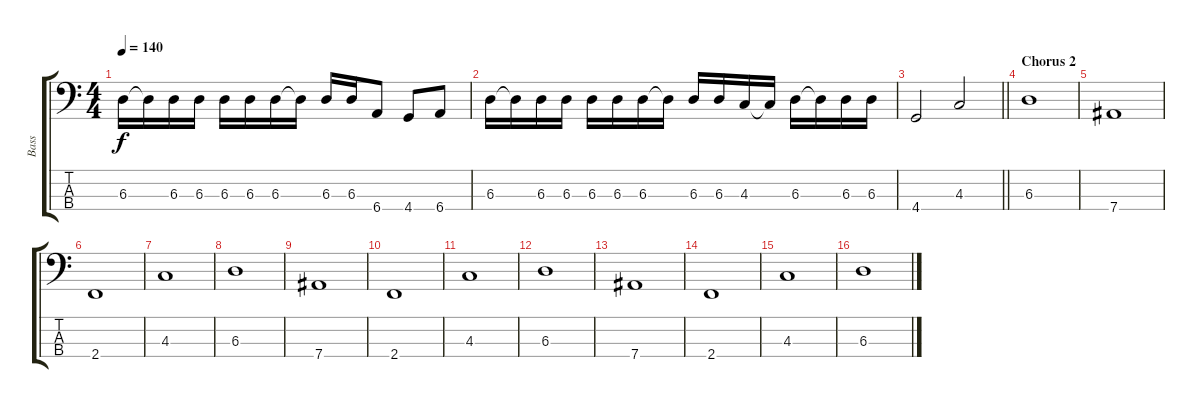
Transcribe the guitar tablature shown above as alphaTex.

\track ("Bass" "Bass") {instrument electricbasspick}
\staff {score tabs}
\tuning (Gb2 Db2 Ab1 Eb1) {hide}
\ts (4 4)
\tempo 140
\clef f4
\ks c
6.3.16{dy f} 6.3{t}.16 6.3.16 6.3.16 6.3.16 6.3.16 6.3.16 6.3{t}.16 6.3.16 6.3.16 6.4.8 4.4.8 6.4.8 |
6.3.16 6.3{t}.16 6.3.16 6.3.16 6.3.16 6.3.16 6.3.16 6.3{t}.16 6.3.16 6.3.16 4.3.16 4.3{t}.16 6.3.16 6.3{t}.16 6.3.16 6.3.16 |
\barLineRight lightlight
4.4.2 4.3.2 |
\section ("" "Chorus 2")
6.3.1 |
7.4.1 |
2.4.1 |
4.3.1 |
6.3.1 |
7.4.1 |
2.4.1 |
4.3.1 |
6.3.1 |
7.4.1 |
2.4.1 |
4.3.1 |
6.3.1
